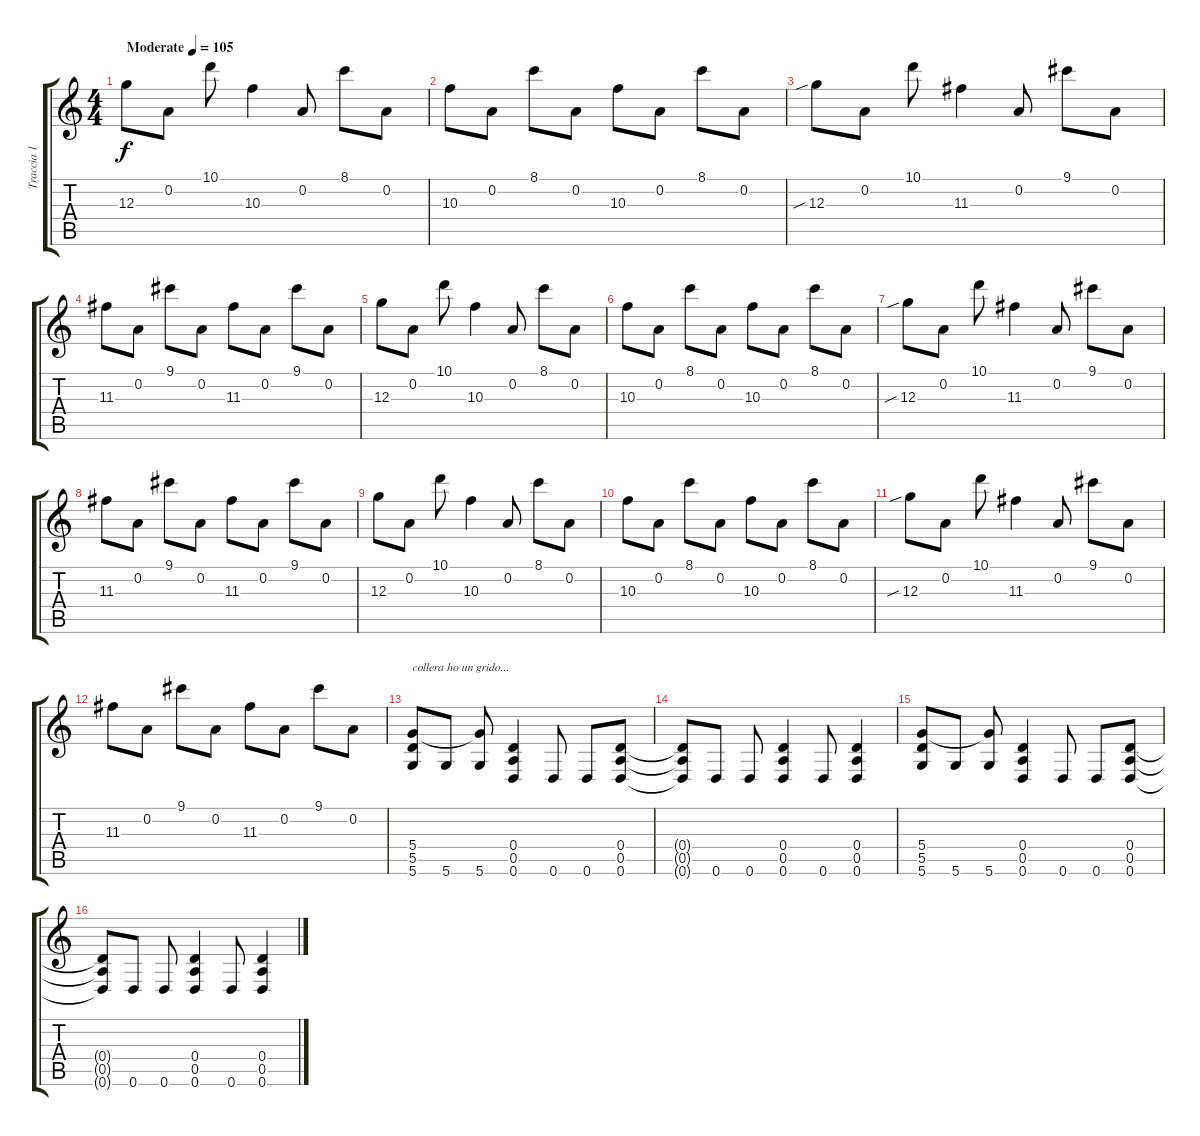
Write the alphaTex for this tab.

\track ("Traccia 1" "Traccia 1") {instrument electricguitarclean}
\staff {score tabs}
\tuning (E4 A3 G3 D3 A2 D2) {hide}
\ts (4 4)
\tempo (105 "Moderate")
\clef g2
\ks c
12.3.8{dy f instrument electricguitarclean} 0.2.8 10.1.8 10.3.4 0.2.8 8.1.8 0.2.8 |
10.3.8 0.2.8 8.1.8 0.2.8 10.3.8 0.2.8 8.1.8 0.2.8 |
12.3{sib}.8 0.2.8 10.1.8 11.3.4 0.2.8 9.1.8 0.2.8 |
11.3.8 0.2.8 9.1.8 0.2.8 11.3.8 0.2.8 9.1.8 0.2.8 |
12.3.8 0.2.8 10.1.8 10.3.4 0.2.8 8.1.8 0.2.8 |
10.3.8 0.2.8 8.1.8 0.2.8 10.3.8 0.2.8 8.1.8 0.2.8 |
12.3{sib}.8 0.2.8 10.1.8 11.3.4 0.2.8 9.1.8 0.2.8 |
11.3.8 0.2.8 9.1.8 0.2.8 11.3.8 0.2.8 9.1.8 0.2.8 |
12.3.8 0.2.8 10.1.8 10.3.4 0.2.8 8.1.8 0.2.8 |
10.3.8 0.2.8 8.1.8 0.2.8 10.3.8 0.2.8 8.1.8 0.2.8 |
12.3{sib}.8 0.2.8 10.1.8 11.3.4 0.2.8 9.1.8 0.2.8 |
11.3.8 0.2.8 9.1.8 0.2.8 11.3.8 0.2.8 9.1.8 0.2.8 |
(5.4 5.5 5.6).8{txt "collera ho un grido..." instrument overdrivenguitar} 5.6.8 (5.4{t} 5.6).8 (0.4 0.5 0.6).4 0.6.8 0.6.8 (0.4 0.5 0.6).8 |
(0.4{t} 0.5{t} 0.6{t}).8 0.6.8 0.6.8 (0.4 0.5 0.6).4 0.6.8 (0.4 0.5 0.6).4 |
(5.4 5.5 5.6).8 5.6.8 (5.4{t} 5.6).8 (0.4 0.5 0.6).4 0.6.8 0.6.8 (0.4 0.5 0.6).8 |
(0.4{t} 0.5{t} 0.6{t}).8 0.6.8 0.6.8 (0.4 0.5 0.6).4 0.6.8 (0.4 0.5 0.6).4
